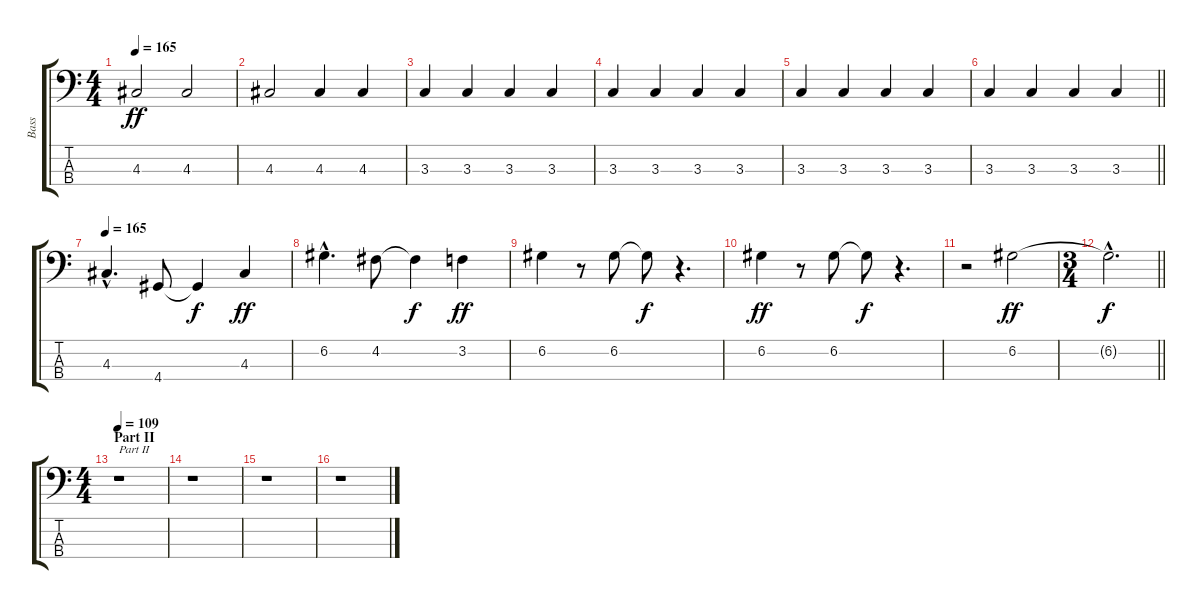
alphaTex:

\track ("Bass" "Bass") {instrument electricbasspick}
\staff {score tabs}
\tuning (G2 D2 A1 E1) {hide}
\ts (4 4)
\tempo 165
\clef f4
\ks c
4.3.2{dy ff} 4.3.2 |
4.3.2 4.3.4 4.3.4 |
3.3.4 3.3.4 3.3.4 3.3.4 |
3.3.4 3.3.4 3.3.4 3.3.4 |
3.3.4 3.3.4 3.3.4 3.3.4 |
\barLineRight lightlight
3.3.4 3.3.4 3.3.4 3.3.4 |
\tempo 165
4.3{hac}.4{d} 4.4.8 4.4{t}.4{dy f} 4.3.4{dy ff} |
6.2{hac}.4{d} 4.2.8 4.2{t}.4{dy f} 3.2.4{dy ff} |
6.2.4 r.8 6.2.8 6.2{t}.8{dy f} r.4{d} |
6.2.4{dy ff} r.8 6.2.8 6.2{t}.8{dy f} r.4{d} |
r.2 6.2.2{dy ff} |
\ts (3 4)
\barLineRight lightlight
6.2{hac t}.2{d dy f} |
\ts (4 4)
\section ("" "Part II")
\tempo 109
r.1{txt "Part II"} |
r.1 |
r.1 |
r.1
